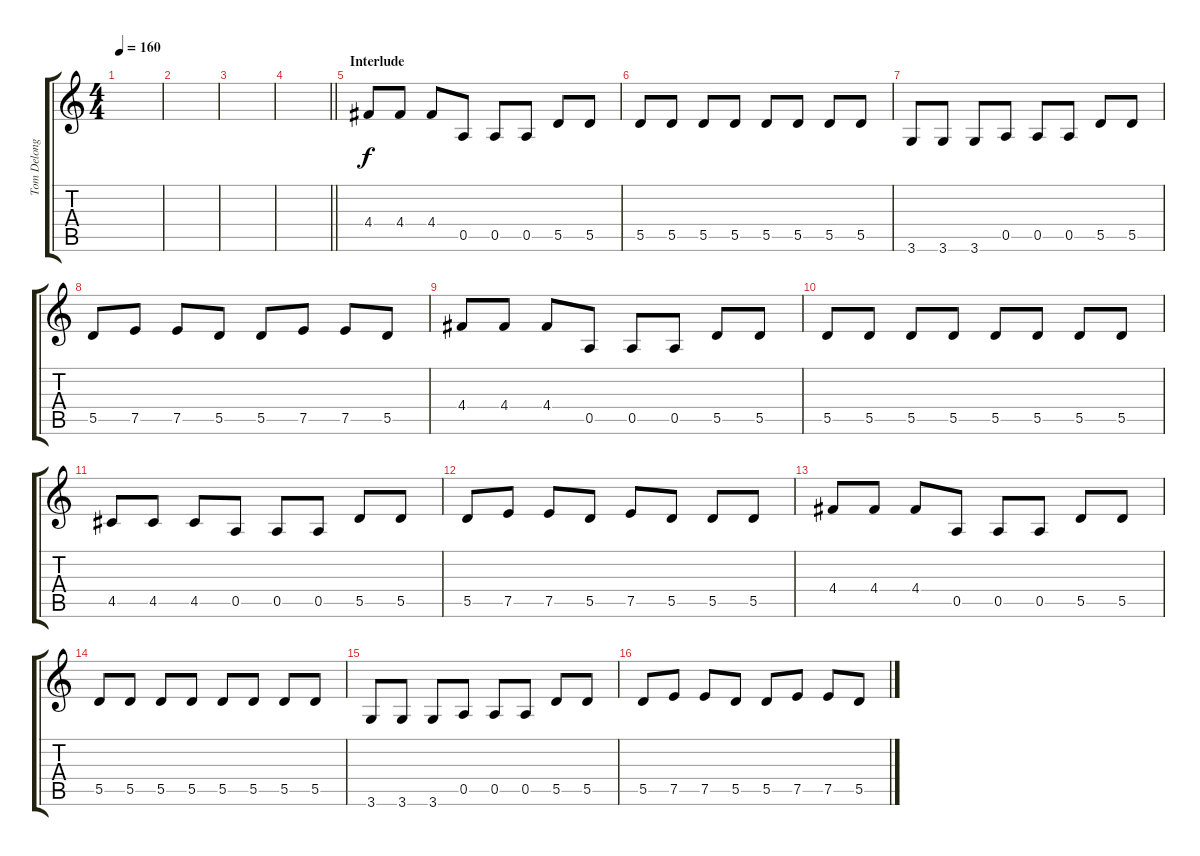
\track ("Tom Delonge - Guitar" "Tom Delong") {instrument distortionguitar}
\staff {score tabs}
\tuning (E4 B3 G3 D3 A2 E2) {hide}
\ts (4 4)
\tempo 160
\clef g2
\ks c
|
|
|
\barLineRight lightlight
|
\section ("" "Interlude")
4.4.8 4.4.8 4.4.8 0.5.8 0.5.8 0.5.8 5.5.8 5.5.8 |
5.5.8 5.5.8 5.5.8 5.5.8 5.5.8 5.5.8 5.5.8 5.5.8 |
3.6.8 3.6.8 3.6.8 0.5.8 0.5.8 0.5.8 5.5.8 5.5.8 |
5.5.8 7.5.8 7.5.8 5.5.8 5.5.8 7.5.8 7.5.8 5.5.8 |
4.4.8 4.4.8 4.4.8 0.5.8 0.5.8 0.5.8 5.5.8 5.5.8 |
5.5.8 5.5.8 5.5.8 5.5.8 5.5.8 5.5.8 5.5.8 5.5.8 |
4.5.8 4.5.8 4.5.8 0.5.8 0.5.8 0.5.8 5.5.8 5.5.8 |
5.5.8 7.5.8 7.5.8 5.5.8 7.5.8 5.5.8 5.5.8 5.5.8 |
4.4.8 4.4.8 4.4.8 0.5.8 0.5.8 0.5.8 5.5.8 5.5.8 |
5.5.8 5.5.8 5.5.8 5.5.8 5.5.8 5.5.8 5.5.8 5.5.8 |
3.6.8 3.6.8 3.6.8 0.5.8 0.5.8 0.5.8 5.5.8 5.5.8 |
5.5.8 7.5.8 7.5.8 5.5.8 5.5.8 7.5.8 7.5.8 5.5.8
